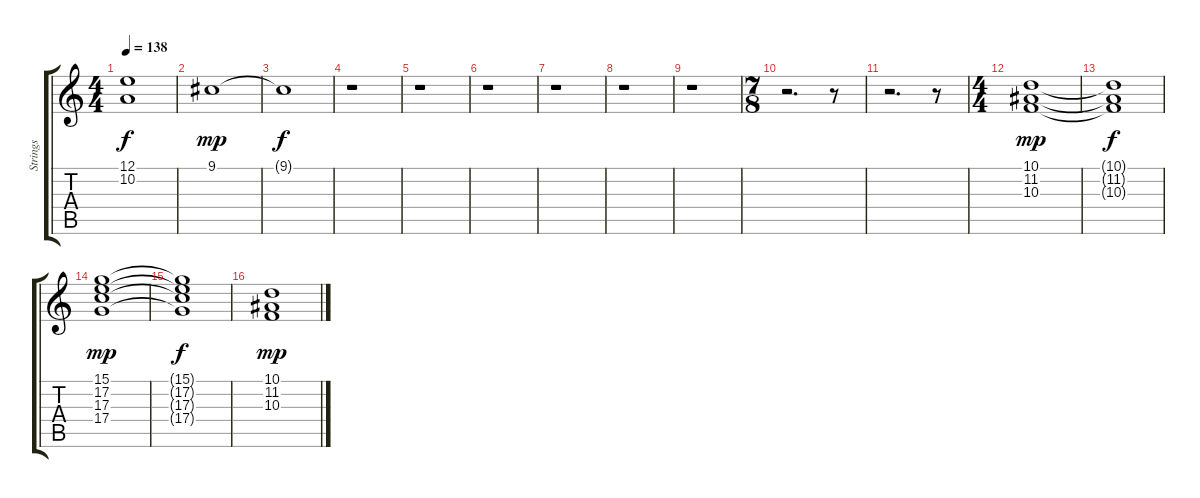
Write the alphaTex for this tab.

\track ("Strings" "Strings") {instrument synthstrings1}
\staff {score tabs}
\tuning (E4 B3 G3 D3 A2 E2) {hide}
\ts (4 4)
\tempo 138
\clef g2
\ks c
(12.1{t} 10.2{t}).1{dy f} |
9.1.1{dy mp} |
9.1{t}.1{dy f} |
r.1 |
r.1 |
r.1 |
r.1 |
r.1 |
r.1 |
\ts (7 8)
r.2{d} r.8 |
r.2{d} r.8 |
\ts (4 4)
(10.1 11.2 10.3).1{dy mp} |
(10.1{t} 11.2{t} 10.3{t}).1{dy f} |
(15.1 17.2 17.3 17.4).1{dy mp} |
(15.1{t} 17.2{t} 17.3{t} 17.4{t}).1{dy f} |
(10.1 11.2 10.3).1{dy mp}
